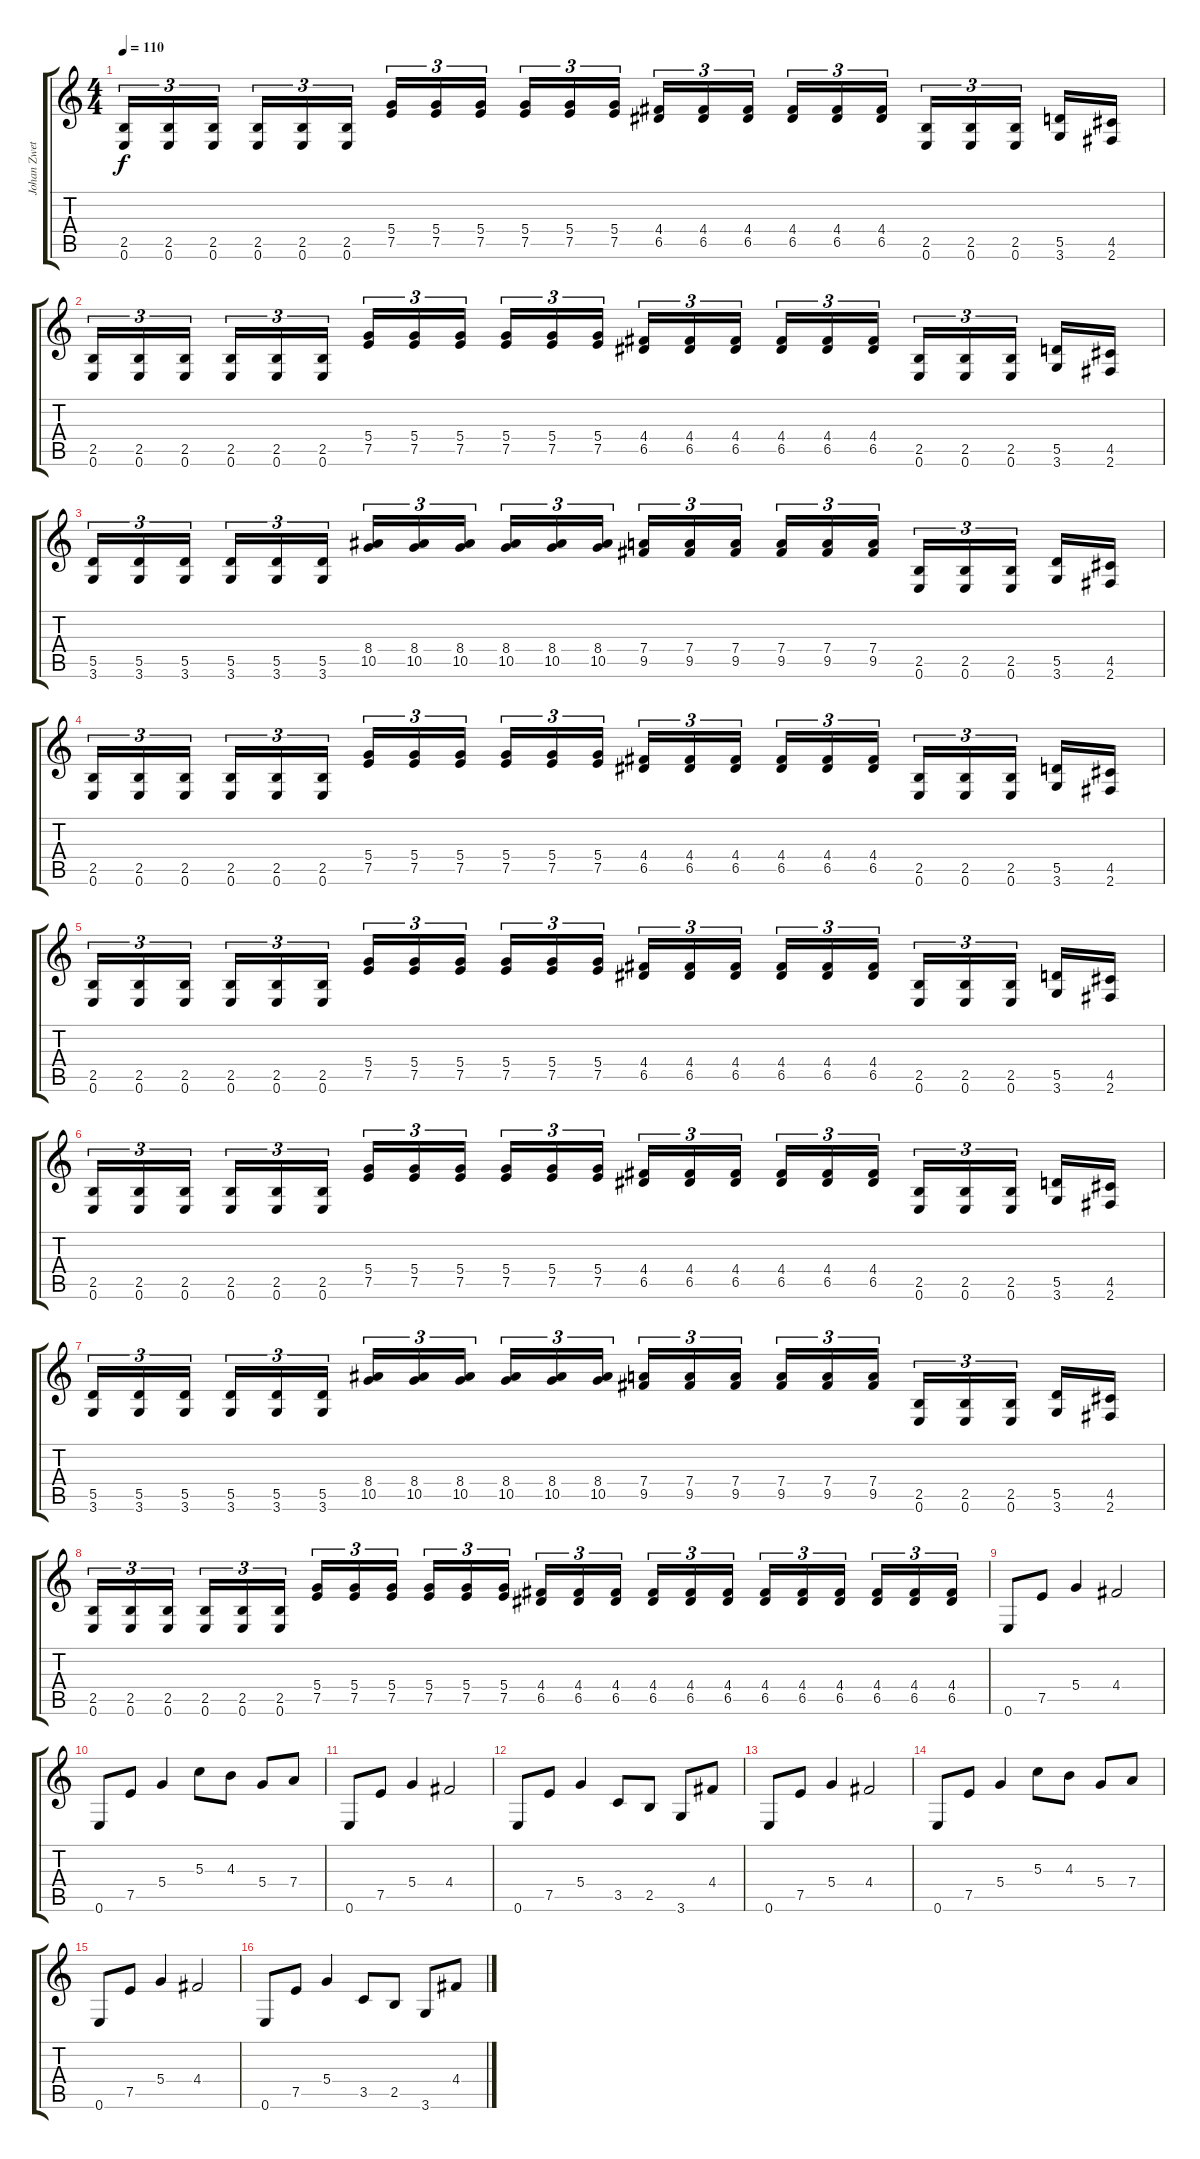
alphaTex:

\track ("Johan Zwetsloot" "Johan Zwet") {instrument overdrivenguitar}
\staff {score tabs}
\tuning (E4 B3 G3 D3 A2 E2) {hide}
\ts (4 4)
\tempo 110
\clef g2
\ks c
(2.5 0.6).16{tu (3 2) dy f} (2.5 0.6).16{tu (3 2)} (2.5 0.6).16{tu (3 2)} (2.5 0.6).16{tu (3 2)} (2.5 0.6).16{tu (3 2)} (2.5 0.6).16{tu (3 2)} (5.4 7.5).16{tu (3 2)} (5.4 7.5).16{tu (3 2)} (5.4 7.5).16{tu (3 2)} (5.4 7.5).16{tu (3 2)} (5.4 7.5).16{tu (3 2)} (5.4 7.5).16{tu (3 2)} (4.4 6.5).16{tu (3 2)} (4.4 6.5).16{tu (3 2)} (4.4 6.5).16{tu (3 2)} (4.4 6.5).16{tu (3 2)} (4.4 6.5).16{tu (3 2)} (4.4 6.5).16{tu (3 2)} (2.5 0.6).16{tu (3 2)} (2.5 0.6).16{tu (3 2)} (2.5 0.6).16{tu (3 2)} (5.5 3.6).16 (4.5 2.6).16 |
(2.5 0.6).16{tu (3 2)} (2.5 0.6).16{tu (3 2)} (2.5 0.6).16{tu (3 2)} (2.5 0.6).16{tu (3 2)} (2.5 0.6).16{tu (3 2)} (2.5 0.6).16{tu (3 2)} (5.4 7.5).16{tu (3 2)} (5.4 7.5).16{tu (3 2)} (5.4 7.5).16{tu (3 2)} (5.4 7.5).16{tu (3 2)} (5.4 7.5).16{tu (3 2)} (5.4 7.5).16{tu (3 2)} (4.4 6.5).16{tu (3 2)} (4.4 6.5).16{tu (3 2)} (4.4 6.5).16{tu (3 2)} (4.4 6.5).16{tu (3 2)} (4.4 6.5).16{tu (3 2)} (4.4 6.5).16{tu (3 2)} (2.5 0.6).16{tu (3 2)} (2.5 0.6).16{tu (3 2)} (2.5 0.6).16{tu (3 2)} (5.5 3.6).16 (4.5 2.6).16 |
(5.5 3.6).16{tu (3 2)} (5.5 3.6).16{tu (3 2)} (5.5 3.6).16{tu (3 2)} (5.5 3.6).16{tu (3 2)} (5.5 3.6).16{tu (3 2)} (5.5 3.6).16{tu (3 2)} (8.4 10.5).16{tu (3 2)} (8.4 10.5).16{tu (3 2)} (8.4 10.5).16{tu (3 2)} (8.4 10.5).16{tu (3 2)} (8.4 10.5).16{tu (3 2)} (8.4 10.5).16{tu (3 2)} (7.4 9.5).16{tu (3 2)} (7.4 9.5).16{tu (3 2)} (7.4 9.5).16{tu (3 2)} (7.4 9.5).16{tu (3 2)} (7.4 9.5).16{tu (3 2)} (7.4 9.5).16{tu (3 2)} (2.5 0.6).16{tu (3 2)} (2.5 0.6).16{tu (3 2)} (2.5 0.6).16{tu (3 2)} (5.5 3.6).16 (4.5 2.6).16 |
(2.5 0.6).16{tu (3 2)} (2.5 0.6).16{tu (3 2)} (2.5 0.6).16{tu (3 2)} (2.5 0.6).16{tu (3 2)} (2.5 0.6).16{tu (3 2)} (2.5 0.6).16{tu (3 2)} (5.4 7.5).16{tu (3 2)} (5.4 7.5).16{tu (3 2)} (5.4 7.5).16{tu (3 2)} (5.4 7.5).16{tu (3 2)} (5.4 7.5).16{tu (3 2)} (5.4 7.5).16{tu (3 2)} (4.4 6.5).16{tu (3 2)} (4.4 6.5).16{tu (3 2)} (4.4 6.5).16{tu (3 2)} (4.4 6.5).16{tu (3 2)} (4.4 6.5).16{tu (3 2)} (4.4 6.5).16{tu (3 2)} (2.5 0.6).16{tu (3 2)} (2.5 0.6).16{tu (3 2)} (2.5 0.6).16{tu (3 2)} (5.5 3.6).16 (4.5 2.6).16 |
(2.5 0.6).16{tu (3 2)} (2.5 0.6).16{tu (3 2)} (2.5 0.6).16{tu (3 2)} (2.5 0.6).16{tu (3 2)} (2.5 0.6).16{tu (3 2)} (2.5 0.6).16{tu (3 2)} (5.4 7.5).16{tu (3 2)} (5.4 7.5).16{tu (3 2)} (5.4 7.5).16{tu (3 2)} (5.4 7.5).16{tu (3 2)} (5.4 7.5).16{tu (3 2)} (5.4 7.5).16{tu (3 2)} (4.4 6.5).16{tu (3 2)} (4.4 6.5).16{tu (3 2)} (4.4 6.5).16{tu (3 2)} (4.4 6.5).16{tu (3 2)} (4.4 6.5).16{tu (3 2)} (4.4 6.5).16{tu (3 2)} (2.5 0.6).16{tu (3 2)} (2.5 0.6).16{tu (3 2)} (2.5 0.6).16{tu (3 2)} (5.5 3.6).16 (4.5 2.6).16 |
(2.5 0.6).16{tu (3 2)} (2.5 0.6).16{tu (3 2)} (2.5 0.6).16{tu (3 2)} (2.5 0.6).16{tu (3 2)} (2.5 0.6).16{tu (3 2)} (2.5 0.6).16{tu (3 2)} (5.4 7.5).16{tu (3 2)} (5.4 7.5).16{tu (3 2)} (5.4 7.5).16{tu (3 2)} (5.4 7.5).16{tu (3 2)} (5.4 7.5).16{tu (3 2)} (5.4 7.5).16{tu (3 2)} (4.4 6.5).16{tu (3 2)} (4.4 6.5).16{tu (3 2)} (4.4 6.5).16{tu (3 2)} (4.4 6.5).16{tu (3 2)} (4.4 6.5).16{tu (3 2)} (4.4 6.5).16{tu (3 2)} (2.5 0.6).16{tu (3 2)} (2.5 0.6).16{tu (3 2)} (2.5 0.6).16{tu (3 2)} (5.5 3.6).16 (4.5 2.6).16 |
(5.5 3.6).16{tu (3 2)} (5.5 3.6).16{tu (3 2)} (5.5 3.6).16{tu (3 2)} (5.5 3.6).16{tu (3 2)} (5.5 3.6).16{tu (3 2)} (5.5 3.6).16{tu (3 2)} (8.4 10.5).16{tu (3 2)} (8.4 10.5).16{tu (3 2)} (8.4 10.5).16{tu (3 2)} (8.4 10.5).16{tu (3 2)} (8.4 10.5).16{tu (3 2)} (8.4 10.5).16{tu (3 2)} (7.4 9.5).16{tu (3 2)} (7.4 9.5).16{tu (3 2)} (7.4 9.5).16{tu (3 2)} (7.4 9.5).16{tu (3 2)} (7.4 9.5).16{tu (3 2)} (7.4 9.5).16{tu (3 2)} (2.5 0.6).16{tu (3 2)} (2.5 0.6).16{tu (3 2)} (2.5 0.6).16{tu (3 2)} (5.5 3.6).16 (4.5 2.6).16 |
(2.5 0.6).16{tu (3 2)} (2.5 0.6).16{tu (3 2)} (2.5 0.6).16{tu (3 2)} (2.5 0.6).16{tu (3 2)} (2.5 0.6).16{tu (3 2)} (2.5 0.6).16{tu (3 2)} (5.4 7.5).16{tu (3 2)} (5.4 7.5).16{tu (3 2)} (5.4 7.5).16{tu (3 2)} (5.4 7.5).16{tu (3 2)} (5.4 7.5).16{tu (3 2)} (5.4 7.5).16{tu (3 2)} (4.4 6.5).16{tu (3 2)} (4.4 6.5).16{tu (3 2)} (4.4 6.5).16{tu (3 2)} (4.4 6.5).16{tu (3 2)} (4.4 6.5).16{tu (3 2)} (4.4 6.5).16{tu (3 2)} (4.4 6.5).16{tu (3 2)} (4.4 6.5).16{tu (3 2)} (4.4 6.5).16{tu (3 2)} (4.4 6.5).16{tu (3 2)} (4.4 6.5).16{tu (3 2)} (4.4 6.5).16{tu (3 2)} |
0.6.8 7.5.8 5.4.4 4.4.2 |
0.6.8 7.5.8 5.4.4 5.3.8 4.3.8 5.4.8 7.4.8 |
0.6.8 7.5.8 5.4.4 4.4.2 |
0.6.8 7.5.8 5.4.4 3.5.8 2.5.8 3.6.8 4.4.8 |
0.6.8 7.5.8 5.4.4 4.4.2 |
0.6.8 7.5.8 5.4.4 5.3.8 4.3.8 5.4.8 7.4.8 |
0.6.8 7.5.8 5.4.4 4.4.2 |
0.6.8 7.5.8 5.4.4 3.5.8 2.5.8 3.6.8 4.4.8
